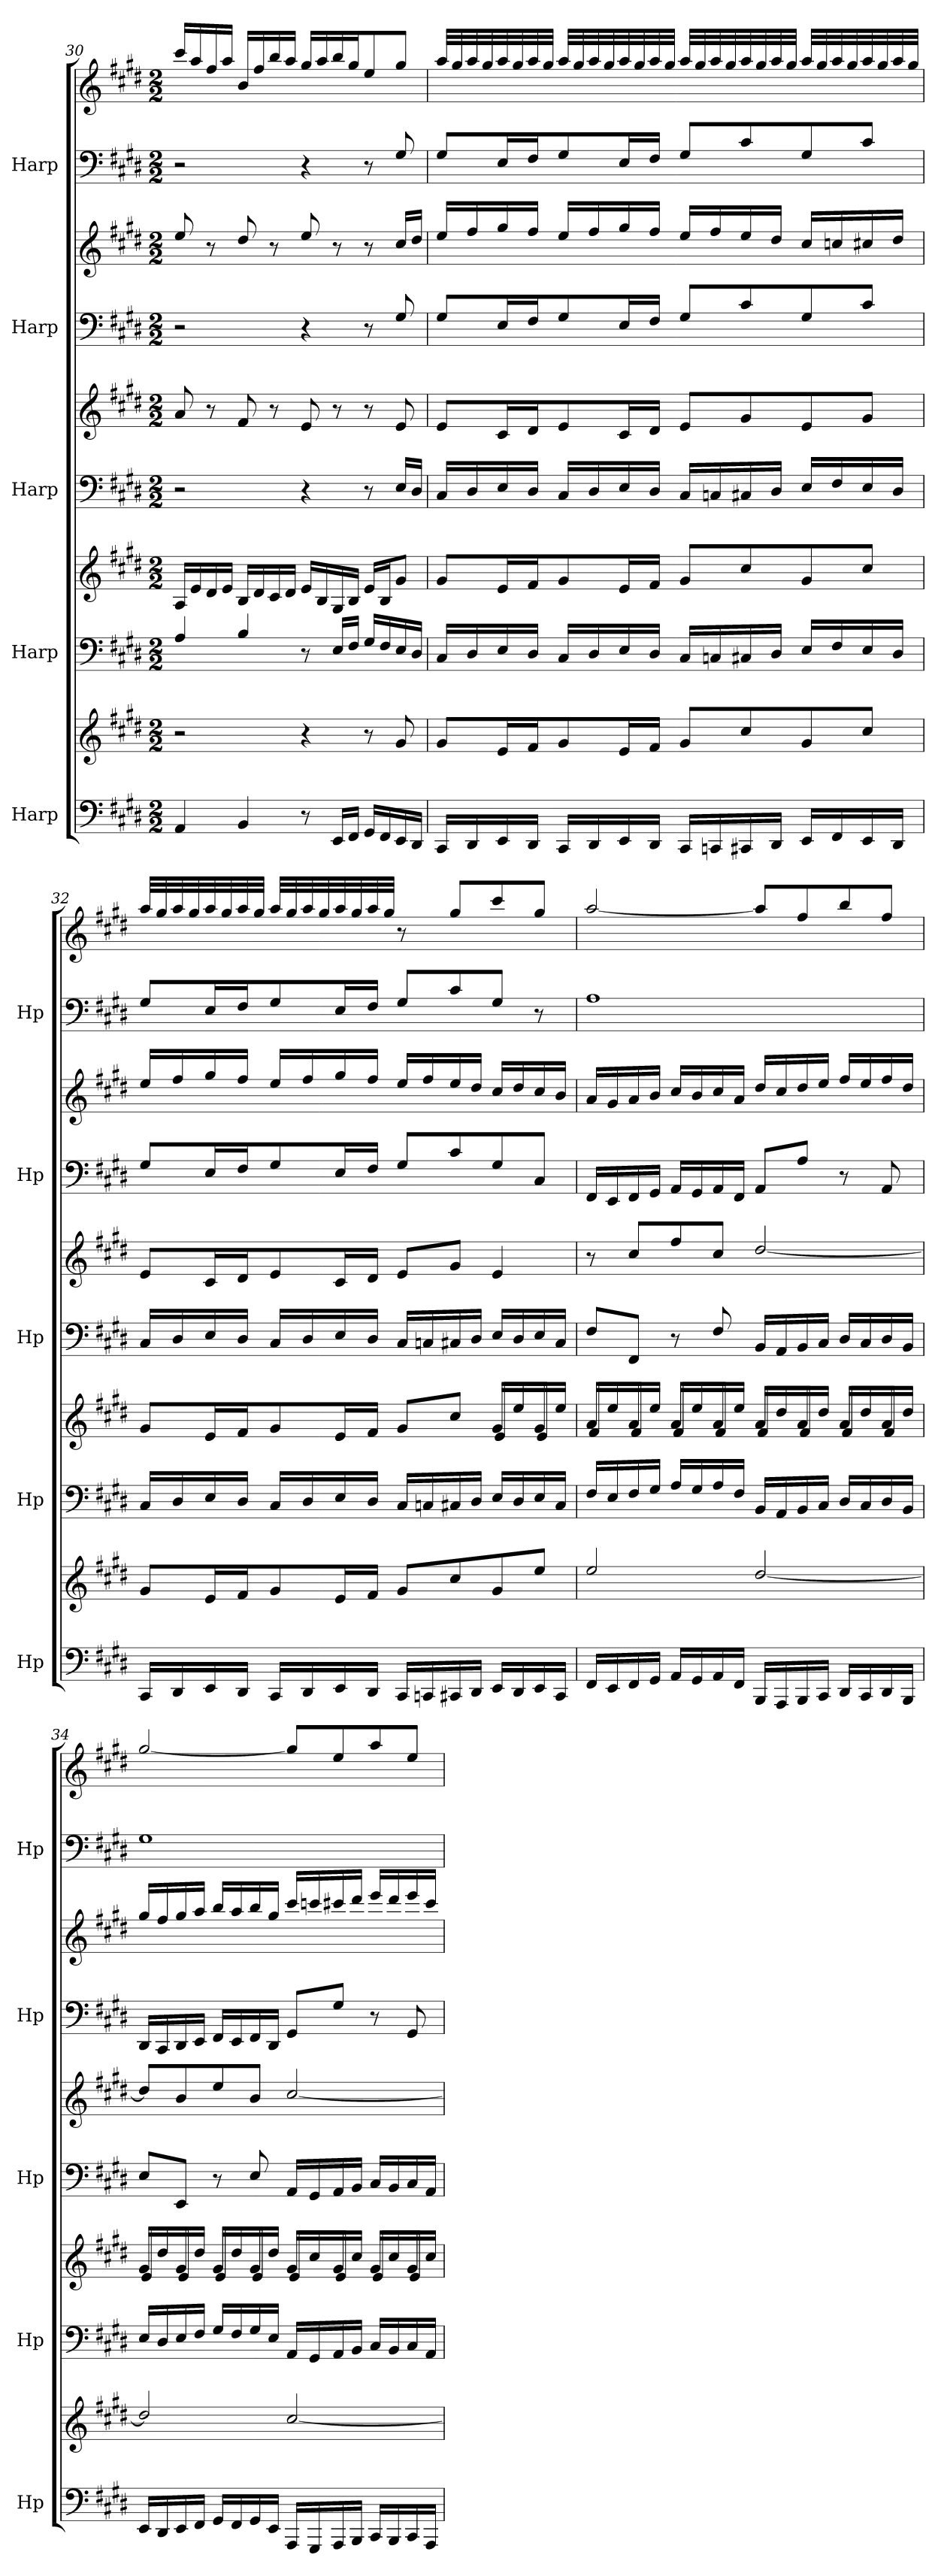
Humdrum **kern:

**kern	**kern	**kern	**kern	**kern	**kern	**kern	**kern	**kern	**kern
*part5	*part5	*part4	*part4	*part3	*part3	*part2	*part2	*part1	*part1
*staff10	*staff9	*staff8	*staff7	*staff6	*staff5	*staff4	*staff3	*staff2	*staff1
*I"Harp	*	*I"Harp	*	*I"Harp	*	*I"Harp	*	*I"Harp	*
*I'Hp	*	*I'Hp	*	*I'Hp	*	*I'Hp	*	*I'Hp	*
!!LO:PB:g=z
*clefF4	*clefG2	*clefF4	*clefG2	*clefF4	*clefG2	*clefF4	*clefG2	*clefF4	*clefG2
*k[f#c#g#d#]	*k[f#c#g#d#]	*k[f#c#g#d#]	*k[f#c#g#d#]	*k[f#c#g#d#]	*k[f#c#g#d#]	*k[f#c#g#d#]	*k[f#c#g#d#]	*k[f#c#g#d#]	*k[f#c#g#d#]
*M2/2	*M2/2	*M2/2	*M2/2	*M2/2	*M2/2	*M2/2	*M2/2	*M2/2	*M2/2
=30	=30	=30	=30	=30	=30	=30	=30	=30	=30
4AA/	2r	4A/	16A/LL	2r	8a/	2r	8ee/	2r	16ccc#/LL
.	.	.	16e/	.	.	.	.	.	16aa/
.	.	.	16d#/	.	8r	.	8r	.	16ff#/
.	.	.	16e/JJ	.	.	.	.	.	16aa/JJ
4BB/	.	4B/	16B/LL	.	8f#/	.	8dd#/	.	16b/LL
.	.	.	16d#/	.	.	.	.	.	16ff#/
.	.	.	16c#/	.	8r	.	8r	.	16bb/
.	.	.	16d#/JJ	.	.	.	.	.	16aa/JJ
8r	4r	8r	16e/LL	4r	8e/	4r	8ee/	4r	16gg#/LL
.	.	.	16B/	.	.	.	.	.	16aa/
16EE/LL	.	16E/LL	16G#/	.	8r	.	8r	.	16bb/
16FF#/JJ	.	16F#/JJ	16B/JJ	.	.	.	.	.	16gg#/J
16GG#/LL	8r	16G#/LL	16e/LL	8r	8r	8r	8r	8r	8ee/
16FF#/	.	16F#/	16B/J	.	.	.	.	.	.
16EE/	8g#/	16E/	8g#/J	16E/LL	8e/	8G#/	16cc#/LL	8G#/	8gg#/J
16DD#/JJ	.	16D#/JJ	.	16D#/JJ	.	.	16dd#/JJ	.	.
!!LO:PB:g=z
=31	=31	=31	=31	=31	=31	=31	=31	=31	=31
16CC#/LL	8g#/L	16C#/LL	8g#/L	16C#/LL	8e/L	8G#/L	16ee/LL	8G#/L	32aa/LLL
.	.	.	.	.	.	.	.	.	32gg#/
16DD#/	.	16D#/	.	16D#/	.	.	16ff#/	.	32aa/
.	.	.	.	.	.	.	.	.	32gg#/
16EE/	16e/L	16E/	16e/L	16E/	16c#/L	16E/L	16gg#/	16E/L	32aa/
.	.	.	.	.	.	.	.	.	32gg#/
16DD#/JJ	16f#/J	16D#/JJ	16f#/J	16D#/JJ	16d#/J	16F#/J	16ff#/JJ	16F#/J	32aa/
.	.	.	.	.	.	.	.	.	32gg#/JJJ
16CC#/LL	8g#/	16C#/LL	8g#/	16C#/LL	8e/	8G#/	16ee/LL	8G#/	32aa/LLL
.	.	.	.	.	.	.	.	.	32gg#/
16DD#/	.	16D#/	.	16D#/	.	.	16ff#/	.	32aa/
.	.	.	.	.	.	.	.	.	32gg#/
16EE/	16e/L	16E/	16e/L	16E/	16c#/L	16E/L	16gg#/	16E/L	32aa/
.	.	.	.	.	.	.	.	.	32gg#/
16DD#/JJ	16f#/JJ	16D#/JJ	16f#/JJ	16D#/JJ	16d#/JJ	16F#/JJ	16ff#/JJ	16F#/JJ	32aa/
.	.	.	.	.	.	.	.	.	32gg#/JJJ
16CC#/LL	8g#/L	16C#/LL	8g#/L	16C#/LL	8e/L	8G#/L	16ee/LL	8G#/L	32aa/LLL
.	.	.	.	.	.	.	.	.	32gg#/
16CCn/	.	16Cn/	.	16Cn/	.	.	16ff#/	.	32aa/
.	.	.	.	.	.	.	.	.	32gg#/
16CC#X/	8cc#/	16C#X/	8cc#/	16C#X/	8g#/	8c#/	16ee/	8c#/	32aa/
.	.	.	.	.	.	.	.	.	32gg#/
16DD#/JJ	.	16D#/JJ	.	16D#/JJ	.	.	16dd#/JJ	.	32aa/
.	.	.	.	.	.	.	.	.	32gg#/JJJ
16EE/LL	8g#/	16E/LL	8g#/	16E/LL	8e/	8G#/	16cc#/LL	8G#/	32aa/LLL
.	.	.	.	.	.	.	.	.	32gg#/
16FF#/	.	16F#/	.	16F#/	.	.	16ccn/	.	32aa/
.	.	.	.	.	.	.	.	.	32gg#/
16EE/	8cc#/J	16E/	8cc#/J	16E/	8g#/J	8c#/J	16cc#X/	8c#/J	32aa/
.	.	.	.	.	.	.	.	.	32gg#/
16DD#/JJ	.	16D#/JJ	.	16D#/JJ	.	.	16dd#/JJ	.	32aa/
.	.	.	.	.	.	.	.	.	32gg#/JJJ
!!LO:PB:g=z
=32	=32	=32	=32	=32	=32	=32	=32	=32	=32
*	*	*	*^	*	*	*	*	*	*
16CC#/LL	8g#/L	16C#/LL	8g#/L	2.ryy	16C#/LL	8e/L	8G#/L	16ee/LL	8G#/L	32aa/LLL
.	.	.	.	.	.	.	.	.	.	32gg#/
16DD#/	.	16D#/	.	.	16D#/	.	.	16ff#/	.	32aa/
.	.	.	.	.	.	.	.	.	.	32gg#/
16EE/	16e/L	16E/	16e/L	.	16E/	16c#/L	16E/L	16gg#/	16E/L	32aa/
.	.	.	.	.	.	.	.	.	.	32gg#/
16DD#/JJ	16f#/J	16D#/JJ	16f#/J	.	16D#/JJ	16d#/J	16F#/J	16ff#/JJ	16F#/J	32aa/
.	.	.	.	.	.	.	.	.	.	32gg#/JJJ
16CC#/LL	8g#/	16C#/LL	8g#/	.	16C#/LL	8e/	8G#/	16ee/LL	8G#/	32aa/LLL
.	.	.	.	.	.	.	.	.	.	32gg#/
16DD#/	.	16D#/	.	.	16D#/	.	.	16ff#/	.	32aa/
.	.	.	.	.	.	.	.	.	.	32gg#/
16EE/	16e/L	16E/	16e/L	.	16E/	16c#/L	16E/L	16gg#/	16E/L	32aa/
.	.	.	.	.	.	.	.	.	.	32gg#/
16DD#/JJ	16f#/JJ	16D#/JJ	16f#/JJ	.	16D#/JJ	16d#/JJ	16F#/JJ	16ff#/JJ	16F#/JJ	32aa/
.	.	.	.	.	.	.	.	.	.	32gg#/JJJ
16CC#/LL	8g#/L	16C#/LL	8g#/L	.	16C#/LL	8e/L	8G#/L	16ee/LL	8G#/L	8r
16CCn/	.	16Cn/	.	.	16Cn/	.	.	16ff#/	.	.
16CC#X/	8cc#/	16C#X/	8cc#/J	.	16C#X/	8g#/J	8c#/	16ee/	8c#/	8gg#/L
16DD#/JJ	.	16D#/JJ	.	.	16D#/JJ	.	.	16dd#/JJ	.	.
16EE/LL	8g#/	16E/LL	16g#/LL	8e/L	16E/LL	4e/	8G#/	16cc#/LL	8G#/J	8ccc#/
16DD#/	.	16D#/	16ee/	.	16D#/	.	.	16dd#/	.	.
16EE/	8ee/J	16E/	16g#/	8e/J	16E/	.	8C#/J	16cc#/	8r	8gg#/J
16CC#/JJ	.	16C#/JJ	16ee/JJ	.	16C#/JJ	.	.	16b/JJ	.	.
!!LO:PB:g=z
=33	=33	=33	=33	=33	=33	=33	=33	=33	=33	=33
16FF#/LL	2ee/	16F#/LL	16a/LL	8f#/L	8F#/L	8r	16FF#/LL	16a/LL	1A	[2aa/
16EE/	.	16E/	16ee/	.	.	.	16EE/	16g#/	.	.
16FF#/	.	16F#/	16a/	8f#/J	8FF#/J	8cc#/L	16FF#/	16a/	.	.
16GG#/JJ	.	16G#/JJ	16ee/JJ	.	.	.	16GG#/JJ	16b/JJ	.	.
16AA/LL	.	16A/LL	16a/LL	8f#/L	8r	8ff#/	16AA/LL	16cc#/LL	.	.
16GG#/	.	16G#/	16ee/	.	.	.	16GG#/	16b/	.	.
16AA/	.	16A/	16a/	8f#/J	8F#/	8cc#/J	16AA/	16cc#/	.	.
16FF#/JJ	.	16F#/JJ	16ee/JJ	.	.	.	16FF#/JJ	16a/JJ	.	.
16BBB/LL	[2dd#/	16BB/LL	16a/LL	8f#/L	16BB/LL	[2dd#/	8AA/L	16dd#/LL	.	8aa/L]
16AAA/	.	16AA/	16dd#/	.	16AA/	.	.	16cc#/	.	.
16BBB/	.	16BB/	16a/	8f#/J	16BB/	.	8A/J	16dd#/	.	8ff#/
16CC#/JJ	.	16C#/JJ	16dd#/JJ	.	16C#/JJ	.	.	16ee/JJ	.	.
16DD#/LL	.	16D#/LL	16a/LL	8f#/L	16D#/LL	.	8r	16ff#/LL	.	8bb/
16CC#/	.	16C#/	16dd#/	.	16C#/	.	.	16ee/	.	.
16DD#/	.	16D#/	16a/	8f#/J	16D#/	.	8AA/	16ff#/	.	8ff#/J
16BBB/JJ	.	16BB/JJ	16dd#/JJ	.	16BB/JJ	.	.	16dd#/JJ	.	.
=34	=34	=34	=34	=34	=34	=34	=34	=34	=34	=34
16EE/LL	2dd#/]	16E/LL	16g#/LL	8e/L	8E/L	8dd#/L]	16DD#/LL	16gg#/LL	1G#	[2gg#/
16DD#/	.	16D#/	16dd#/	.	.	.	16CC#/	16ff#/	.	.
16EE/	.	16E/	16g#/	8e/J	8EE/J	8b/	16DD#/	16gg#/	.	.
16FF#/JJ	.	16F#/JJ	16dd#/JJ	.	.	.	16EE/JJ	16aa/JJ	.	.
16GG#/LL	.	16G#/LL	16g#/LL	8e/L	8r	8ee/	16FF#/LL	16bb/LL	.	.
16FF#/	.	16F#/	16dd#/	.	.	.	16EE/	16aa/	.	.
16GG#/	.	16G#/	16g#/	8e/J	8E/	8b/J	16FF#/	16bb/	.	.
16EE/JJ	.	16E/JJ	16dd#/JJ	.	.	.	16DD#/JJ	16gg#/JJ	.	.
16AAA/LL	[2cc#/	16AA/LL	16g#/LL	8e/L	16AA/LL	[2cc#/	8GG#/L	16ccc#/LL	.	8gg#/L]
16GGG#/	.	16GG#/	16cc#/	.	16GG#/	.	.	16cccn/	.	.
16AAA/	.	16AA/	16g#/	8e/J	16AA/	.	8G#/J	16ccc#X/	.	8ee/
16BBB/JJ	.	16BB/JJ	16cc#/JJ	.	16BB/JJ	.	.	16ddd#/JJ	.	.
16CC#/LL	.	16C#/LL	16g#/LL	8e/L	16C#/LL	.	8r	16eee/LL	.	8aa/
16BBB/	.	16BB/	16cc#/	.	16BB/	.	.	16ddd#/	.	.
16CC#/	.	16C#/	16g#/	8e/J	16C#/	.	8GG#/	16eee/	.	8ee/J
16AAA/JJ	.	16AA/JJ	16cc#/JJ	.	16AA/JJ	.	.	16ccc#/JJ	.	.
*	*	*	*v	*v	*	*	*	*	*	*
=	=	=	=	=	=	=	=	=	=
*-	*-	*-	*-	*-	*-	*-	*-	*-	*-
